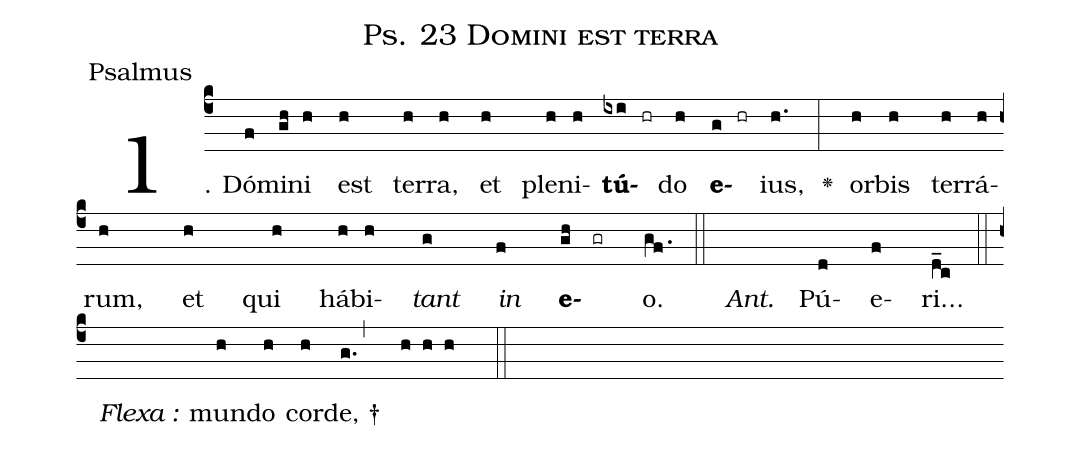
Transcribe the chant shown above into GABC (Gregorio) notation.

name:Ps. 23 Domini est terra;
office-part:Psalmus;
%%
(c4)1. Dó(f)mi(gh)ni(h) est(h) ter(h)ra,(h) et(h) ple(h)ni(h)<b>tú</b>(ixi hr)do(h) <b>e</b>(g hr)ius,(h.) <v>\greheightstar</v>(:) or(h)bis(h) ter(h)rá(h)rum,(h) et(h) qui(h) há(h)bi(h)<i>tant</i>(g) <i>in</i>(f) <b>e</b>(gh gr)o.(gf.) (::) <i>Ant.</i>() Pú(d)e(f)ri...(d_c) (::) (z)
<i>Flexa :</i>()  mun(h)do(h) cor(h)de, †(g.,  h h h  ::)
